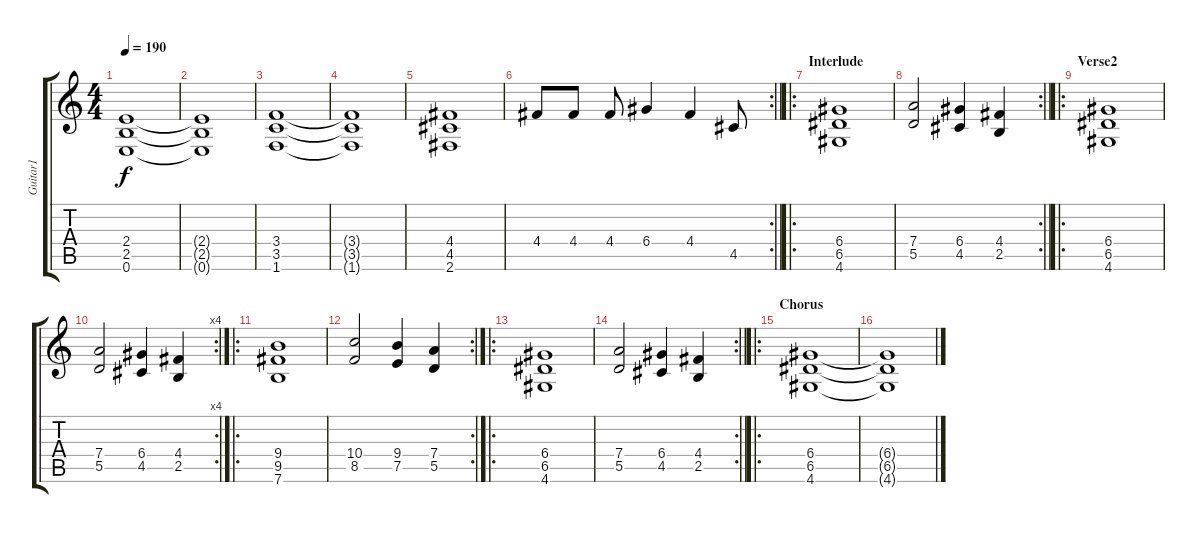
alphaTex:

\track ("Guitar1" "Guitar1") {instrument distortionguitar}
\staff {score tabs}
\tuning (E4 B3 G3 D3 A2 E2) {hide}
\ts (4 4)
\tempo 190
\clef g2
\ks c
(2.4 2.5 0.6).1{dy f} |
(2.4{t} 2.5{t} 0.6{t}).1 |
(3.4 3.5 1.6).1 |
(3.4{t} 3.5{t} 1.6{t}).1 |
(4.4 4.5 2.6).1 |
\rc 2
\barLineRight lightlight
4.4.8 4.4.8 4.4.8 6.4.4 4.4.4 4.5.8 |
\ro
\section ("" "Interlude")
(6.4 6.5 4.6).1 |
\rc 2
\barLineRight lightlight
(7.4 5.5).2 (6.4 4.5).4 (4.4 2.5).4 |
\ro
\section ("" "Verse2")
(6.4 6.5 4.6).1 |
\rc 4
(7.4 5.5).2 (6.4 4.5).4 (4.4 2.5).4 |
\ro
(9.4 9.5 7.6).1 |
\rc 2
(10.4 8.5).2 (9.4 7.5).4 (7.4 5.5).4 |
\ro
(6.4 6.5 4.6).1 |
\rc 2
\barLineRight lightlight
(7.4 5.5).2 (6.4 4.5).4 (4.4 2.5).4 |
\ro
\section ("" "Chorus")
(6.4 6.5 4.6).1 |
(6.4{t} 6.5{t} 4.6{t}).1
